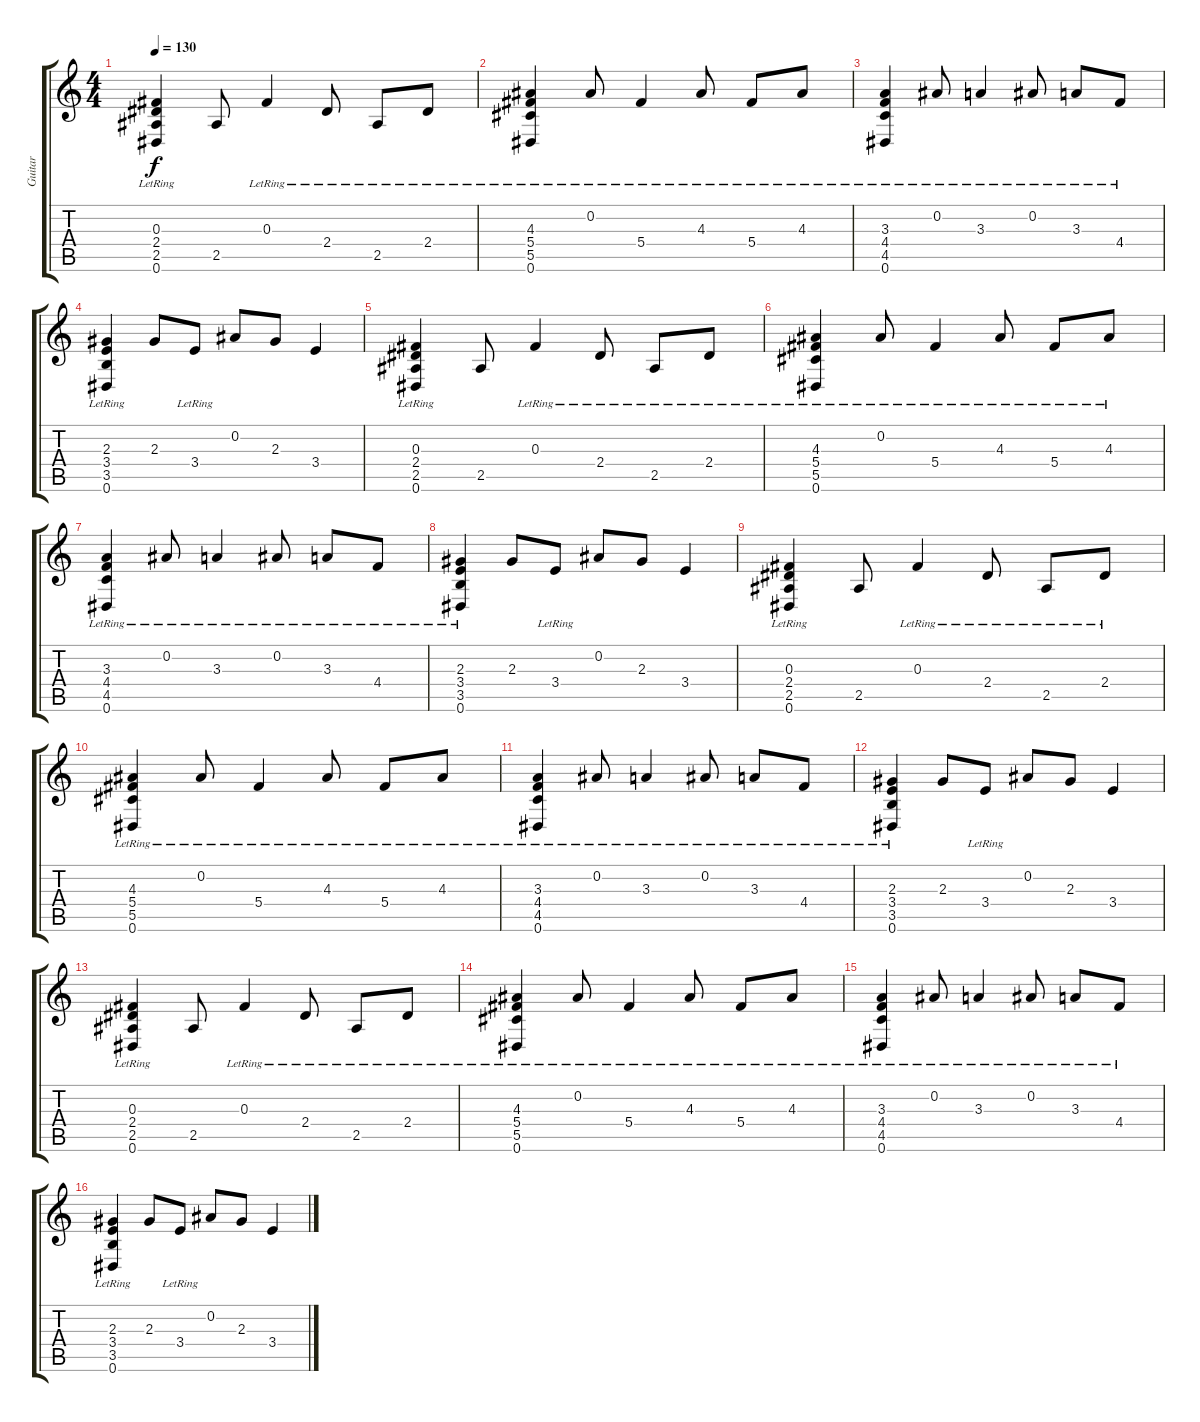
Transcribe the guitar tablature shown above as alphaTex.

\track ("Guitar" "Guitar") {instrument overdrivenguitar}
\staff {score tabs}
\tuning (Eb4 Bb3 Gb3 Db3 Ab2 Eb2) {hide}
\ts (4 4)
\tempo 130
\clef g2
\ks c
(0.3{lr} 2.4{lr} 2.5{lr} 0.6{lr}).4{dy f} 2.5.8 0.3{lr}.4 2.4{lr}.8 2.5{lr}.8 2.4{lr}.8 |
(4.3{lr} 5.4{lr} 5.5{lr} 0.6{lr}).4 0.2{lr}.8 5.4{lr}.4 4.3{lr}.8 5.4{lr}.8 4.3{lr}.8 |
(3.3{lr} 4.4{lr} 4.5{lr} 0.6{lr}).4 0.2{lr}.8 3.3{lr}.4 0.2{lr}.8 3.3{lr}.8 4.4{lr}.8 |
(2.3{lr} 3.4{lr} 3.5{lr} 0.6{lr}).4 2.3.8 3.4{lr}.8 0.2.8 2.3.8 3.4.4 |
(0.3{lr} 2.4{lr} 2.5{lr} 0.6{lr}).4 2.5.8 0.3{lr}.4 2.4{lr}.8 2.5{lr}.8 2.4{lr}.8 |
(4.3{lr} 5.4{lr} 5.5{lr} 0.6{lr}).4 0.2{lr}.8 5.4{lr}.4 4.3{lr}.8 5.4{lr}.8 4.3{lr}.8 |
(3.3{lr} 4.4{lr} 4.5{lr} 0.6{lr}).4 0.2{lr}.8 3.3{lr}.4 0.2{lr}.8 3.3{lr}.8 4.4{lr}.8 |
(2.3{lr} 3.4{lr} 3.5{lr} 0.6{lr}).4 2.3.8 3.4{lr}.8 0.2.8 2.3.8 3.4.4 |
(0.3{lr} 2.4{lr} 2.5{lr} 0.6{lr}).4 2.5.8 0.3{lr}.4 2.4{lr}.8 2.5{lr}.8 2.4{lr}.8 |
(4.3{lr} 5.4{lr} 5.5{lr} 0.6{lr}).4 0.2{lr}.8 5.4{lr}.4 4.3{lr}.8 5.4{lr}.8 4.3{lr}.8 |
(3.3{lr} 4.4{lr} 4.5{lr} 0.6{lr}).4 0.2{lr}.8 3.3{lr}.4 0.2{lr}.8 3.3{lr}.8 4.4{lr}.8 |
(2.3{lr} 3.4{lr} 3.5{lr} 0.6{lr}).4 2.3.8 3.4{lr}.8 0.2.8 2.3.8 3.4.4 |
(0.3{lr} 2.4{lr} 2.5{lr} 0.6{lr}).4 2.5.8 0.3{lr}.4 2.4{lr}.8 2.5{lr}.8 2.4{lr}.8 |
(4.3{lr} 5.4{lr} 5.5{lr} 0.6{lr}).4 0.2{lr}.8 5.4{lr}.4 4.3{lr}.8 5.4{lr}.8 4.3{lr}.8 |
(3.3{lr} 4.4{lr} 4.5{lr} 0.6{lr}).4 0.2{lr}.8 3.3{lr}.4 0.2{lr}.8 3.3{lr}.8 4.4{lr}.8 |
(2.3{lr} 3.4{lr} 3.5{lr} 0.6{lr}).4 2.3.8 3.4{lr}.8 0.2.8 2.3.8 3.4.4
